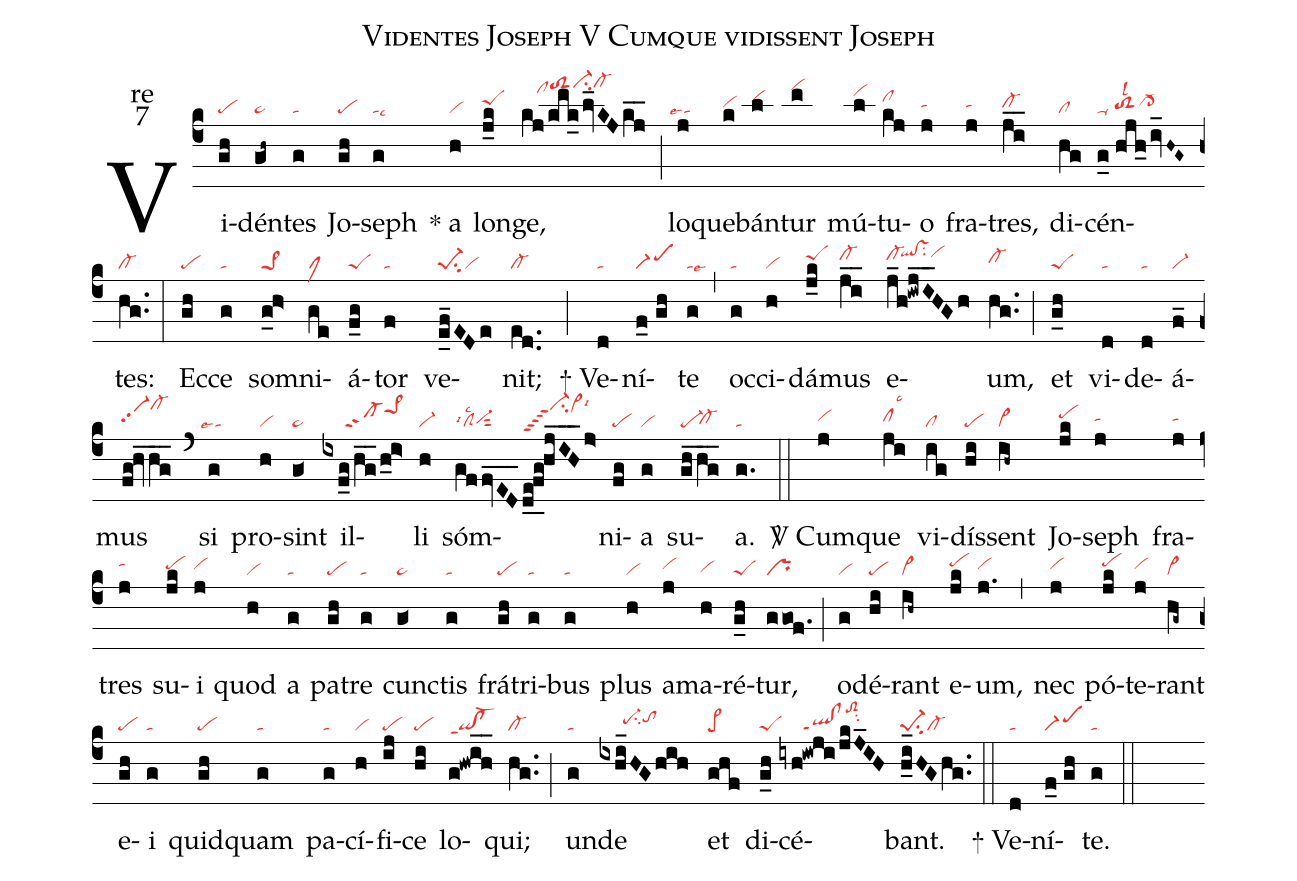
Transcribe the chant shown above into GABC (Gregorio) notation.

name:Videntes Joseph V Cumque vidissent Joseph;
office-part:re;
mode:7;
nabc-lines:1;
%%
(c4) Vi(gh|pe)dén(gh~|ta>)tes(g|ta) Jo(gh|pe)seph(g|talsc9) <sp>*</sp> a(h|vi) lon(j_k|peShi)ge,(kj/kmk_/lv_KJkj__|////clhmtoS2hnci-hpcl-hp) (;) lo(j|``talse4)que(k|vihh)bán(l|vihj)tur(m|vihn) mú(l|vihl)tu(kj|clhj)o(j|tahh) fra(j|tahh)tres,(ji__|cl-hh) di(hg|cl)cén(g_0//hjh_/iv_H~G~|ta-/toS2hglsl2cl->hh)tes:(hg..|cl-) (:) Ec(gh|pe)ce(g|ta) som(g_h>|pe>1)ni(ge|clM)á(f_g|peS)tor(f|ta) ve(e_f_EDe|pe-1su2vi)nit;(ed..|cl-) (;)
<sp>+</sp> Ve(d|ta)ní(f_0//gh|scM1)te(g|talse9) (,) oc(g|ta)ci(h|vi)dá(j_k|peShi)mus(ji__|cl-hi) e(j_h!iwjI__HGh|cl-hi`qlhj!vshjsu2vihj)um,(hg..|cl-hh) (;) et(g_h|peS) vi(d|ta)de(d|ta)á(f_|vi-)mus(fg!hv_hg__|vi-hhpp2cl-hl) (`) si(g|``talse4) pro(h|vi)sint(g<|ta>) il(ixf_g/hg__/h_i>|//////sf-pe>1hk)li(h|vi-) sóm(gffvED___|clSlsi4lsc2vi-hgsut2|d_e!f_g!hjIH___j>|ci-hlppt5vi>hklsi6)ni(fg|pe)a(g|vi) su(gh_hg__|pe-`cl-hg)a.(g.|ta) (::)

<sp>V/</sp> Cum(j|vihh)que(ji|clhhlsc3) vi(ig|cl)dís(hi|pe)sent(ih~|vi>) Jo(jk|pehi)seph(j|tahh) fra(j|tahh)tres(j|tahi) su(jk|pehh)i(j|vihh) quod(h|vi) a(g|ta) pa(gh|pe)tre(g|ta) cun(g<|ta>)ctis(g|ta) frá(gh|pe)tri(g|ta)bus(g|ta) plus(h|vi) a(j|vihh)ma(h|vihg)ré(g_h|peS)tur,(ggof.|pr) (;) o(g|vi)dé(hi|pe)rant(ih~|vi>) e(jk|pehi)um,(j.|vihh) (,) nec(j|vihh) pó(jk|pehi)te(j|vihh)rant(hg~|vi>) e(gh|pe)i(g|ta) quid(gh|pe)quam(g|ta) pa(g|ta)cí(h|vi)fi(ij|pe)ce(hi|pe) lo(g!hwih__|qi!cl-ppt1)qui;(hg..|cl-) (;) un(g|ta)de(ixhi_HGhih|//////pe-hhsu2tohi) et(ghf|pe>) di(g_h|peS)cé(iyh!iwji/jkJ_IH|//////ql!clppt1toS2hlsu2)bant.(h_i_HGhg..|pe-1su2cl-) (::)
<sp>+</sp> Ve(d|ta)ní(f_0//gh|scM1)te.(g|ta) (::)
